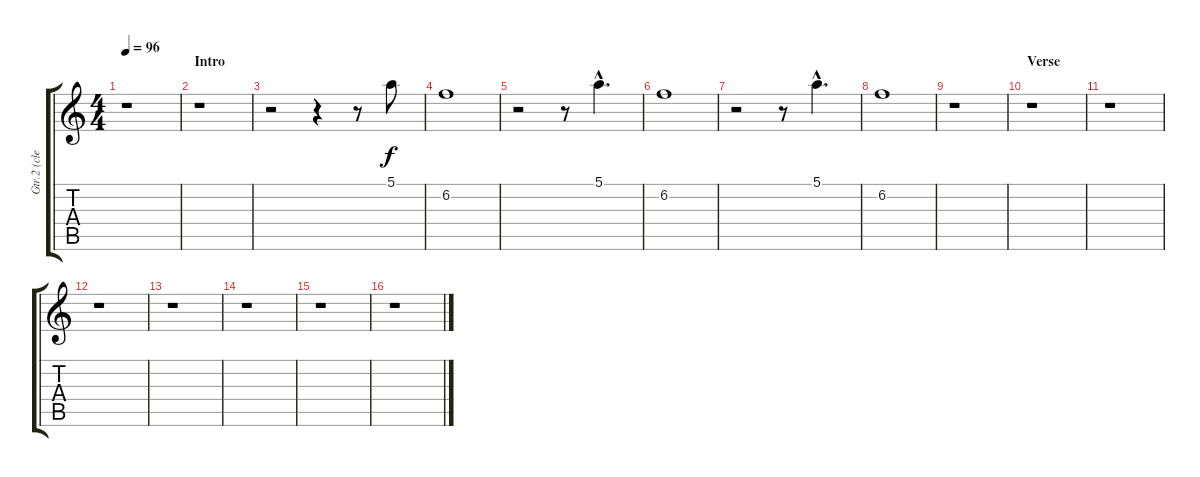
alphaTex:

\track ("Gtr.2 (clean)" "Gtr.2 (cle") {instrument electricguitarclean}
\staff {score tabs}
\tuning (E4 B3 G3 D3 A2 E2) {hide}
\ts (4 4)
\tempo 96
\clef g2
\ks c
r.1{dy f instrument electricguitarclean} |
\section ("" "Intro")
r.1 |
r.2 r.4 r.8 5.1.8 |
6.2.1 |
r.2 r.8 5.1{hac}.4{d} |
6.2.1 |
r.2 r.8 5.1{hac}.4{d} |
6.2.1 |
r.1 |
\section ("" "Verse")
r.1 |
r.1 |
r.1 |
r.1 |
r.1 |
r.1 |
r.1
